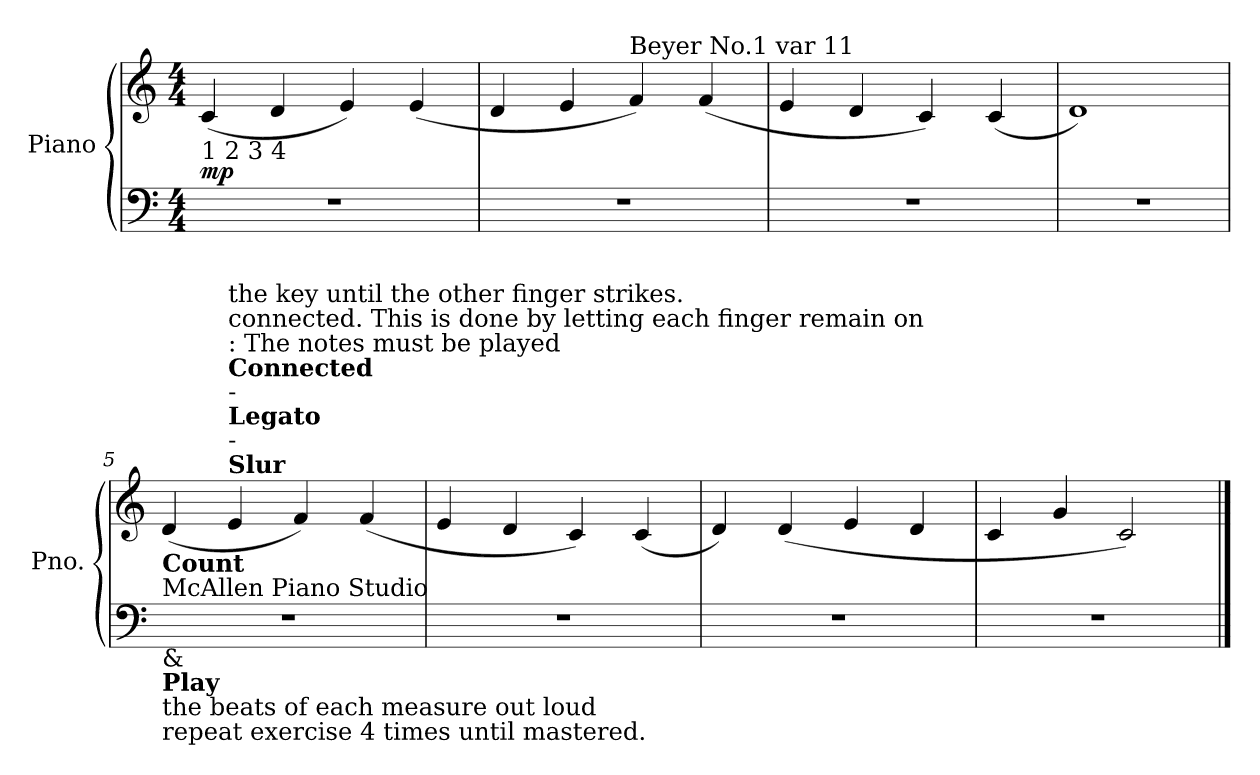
**kern	**kern	**dynam
*part1	*part1	*part1
*staff2	*staff1	*staff1/2
*I"Piano	*	*
*I'Pno.	*	*
*clefF4	*clefG2	*
*k[]	*k[]	*
*M4/4	*M4/4	*
*MM96	*MM96	*
=1	=1	=1
!LO:TX:a:t=1   2  3  4	!	!
!	!	!LO:DY:a=2
1r	(4c/	mp
.	4d/	.
.	4e/)	.
.	(4e/	.
=2	=2	=2
1r	4d/	.
.	4e/	.
!	!LO:TX:a:t=Beyer No.1 var 11	!
.	4f/)	.
.	(4f/	.
=3	=3	=3
1r	4e/	.
.	4d/	.
.	4c/)	.
.	(4c/	.
=4	=4	=4
1r	1d)	.
!!LO:LB:g=z
=5	=5	=5
!LO:TX:a:t=McAllen Piano Studio	!	!
!LO:TX:a:B:t=Count	!	!
!LO:TX:b:t=&	!	!
!LO:TX:b:B:t=Play	!	!
!LO:TX:b:t=the beats of each measure out loud	!	!
!LO:TX:b:t=repeat exercise 4 times until mastered.	!	!
1r	(4d/	.
!	!LO:TX:a:B:t=Slur	!
!	!LO:TX:a:t=-	!
!	!LO:TX:a:B:t=Legato	!
!	!LO:TX:a:t=-	!
!	!LO:TX:a:B:t=Connected	!
!	!LO:TX:a:t=&colon; The notes must be played	!
!	!LO:TX:a:t=connected. This is done by letting each finger remain on	!
!	!LO:TX:a:t=the key until the other finger strikes.	!
.	4e/	.
.	4f/)	.
.	(4f/	.
=6	=6	=6
1r	4e/	.
.	4d/	.
.	4c/)	.
.	(4c/	.
=7	=7	=7
1r	4d/)	.
.	(4d/	.
.	4e/	.
.	4d/	.
=8	=8	=8
1r	4c/	.
.	4g/	.
.	2c/)	.
==	==	==
*-	*-	*-
